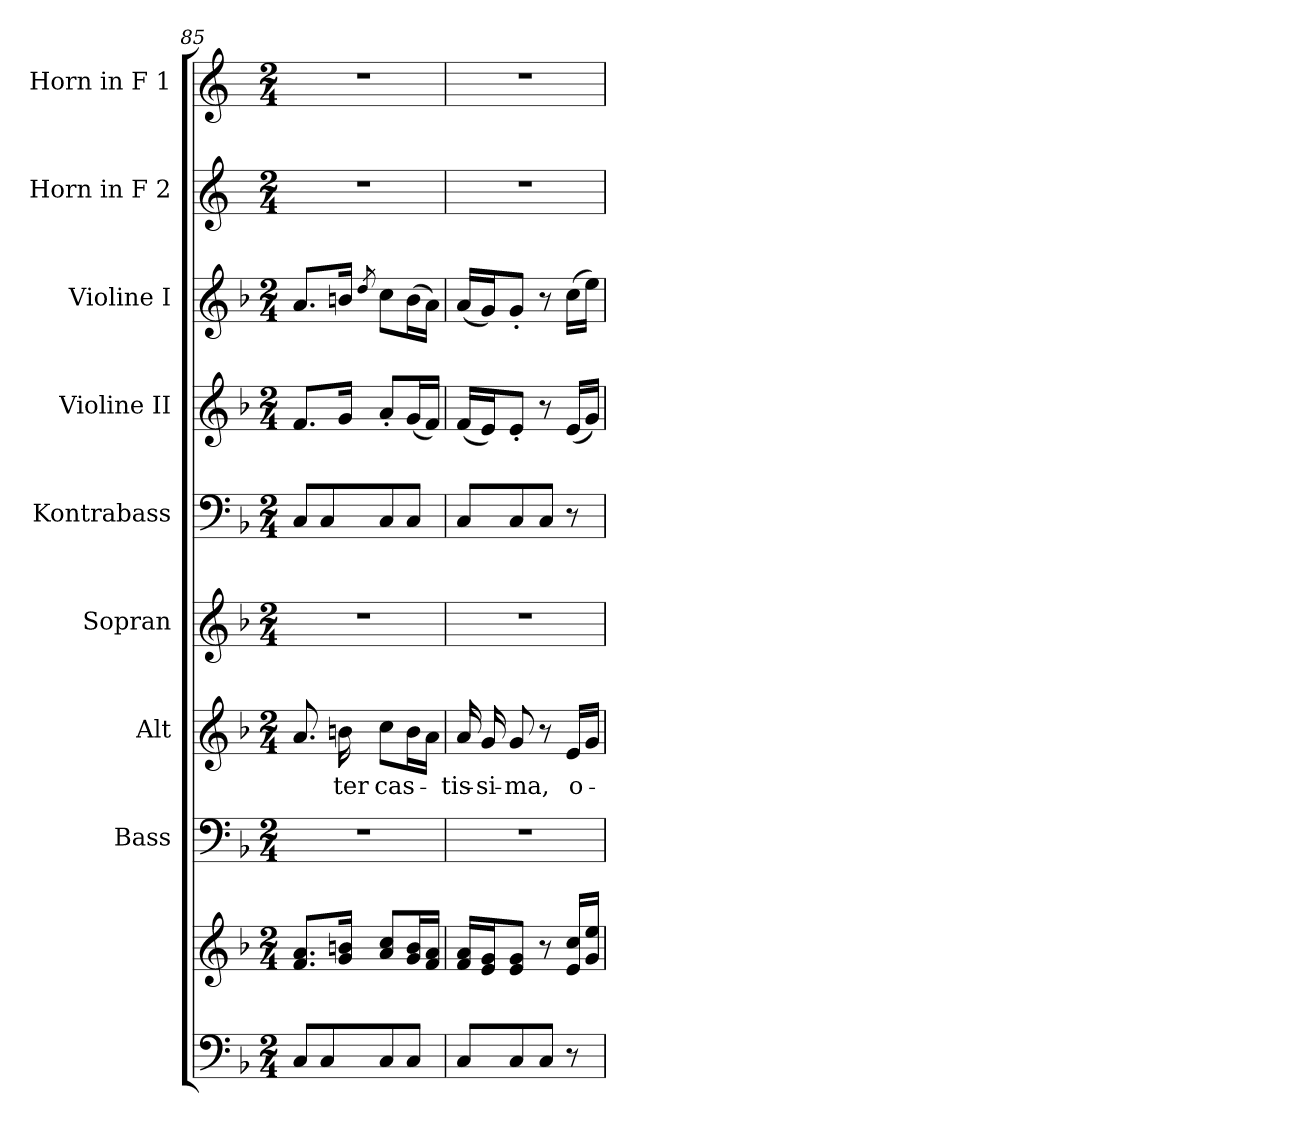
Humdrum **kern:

**kern	**kern	**kern	**kern	**text	**kern	**kern	**kern	**kern	**kern	**kern
*part9	*part9	*part8	*part7	*part7	*part6	*part5	*part4	*part3	*part2	*part1
*staff10	*staff9	*staff8	*staff7	*staff7	*staff6	*staff5	*staff4	*staff3	*staff2	*staff1
*	*	*I"Bass	*I"Alt	*	*I"Sopran	*I"Kontrabass	*I"Violine II	*I"Violine I	*I"Horn in F 2	*I"Horn in F 1
*	*	*I'B.	*I'A.	*	*I'S.	*I'Kb.	*I'Vl. II	*I'Vl. I	*I'Hrn. 2	*I'Hrn. 1
*clefF4	*clefG2	*clefF4	*clefG2	*	*clefG2	*clefF4	*clefG2	*clefG2	*clefG2	*clefG2
*	*	*	*	*	*	*ITrd7c12	*	*	*ITrd4c7	*ITrd4c7
*k[b-]	*k[b-]	*k[b-]	*k[b-]	*	*k[b-]	*k[b-]	*k[b-]	*k[b-]	*k[b-]	*k[b-]
*F:	*F:	*F:	*F:	*	*F:	*F:	*F:	*F:	*F:	*F:
*M2/4	*M2/4	*M2/4	*M2/4	*	*M2/4	*M2/4	*M2/4	*M2/4	*M2/4	*M2/4
=85	=85	=85	=85	=85	=85	=85	=85	=85	=85	=85
8C/L	8.f/ 8.a/L	2r	8.a/	.	2r	8CC/L	8.f/L	8.a/L	2r	2r
8C/	.	.	.	.	.	8CC/	.	.	.	.
!	!	!	!	!LO:LY:b	!	!	!	!	!	!
.	16g/ 16bn/Jk	.	16bn\	-ter	.	.	16g/Jk	16bn/Jk	.	.
.	.	.	.	.	.	.	.	8qdd/	.	.
!	!	!	!	!LO:LY:b	!	!	!	!	!	!
8C/	8a/ 8cc/L	.	8cc\L	cas-	.	8CC/	8a'</L	8cc\L	.	.
8C/J	16g/ 16b/L	.	16b\L	.	.	8CC/J	(<16g/L	(>16b\L	.	.
.	16f/ 16a/JJ	.	16a\JJ	.	.	.	16f/JJ)	16a\JJ)	.	.
=86	=86	=86	=86	=86	=86	=86	=86	=86	=86	=86
!	!	!	!	!LO:LY:b	!	!	!	!	!	!
8C/L	16f/ 16a/LL	2r	16a/	-tis-	2r	8CC/L	(<16f/LL	(<16a/LL	2r	2r
!	!	!	!	!LO:LY:b	!	!	!	!	!	!
.	16e/ 16g/J	.	16g/	-si-	.	.	16e/J)	16g/J)	.	.
!	!	!	!	!LO:LY:b	!	!	!	!	!	!
8C/	8e/ 8g/J	.	8g/	-ma,	.	8CC/	8e'</J	8g'</J	.	.
8C/J	8r	.	8r	.	.	8CC/J	8r	8r	.	.
!	!	!	!	!LO:LY:b	!	!	!	!	!	!
8r	16e/ 16cc/LL	.	16e/LL	o-	.	8r	(<16e/LL	(>16cc\LL	.	.
.	16g/ 16ee/JJ	.	16g/JJ	.	.	.	16g/JJ)	16ee\JJ)	.	.
=	=	=	=	=	=	=	=	=	=	=
*-	*-	*-	*-	*-	*-	*-	*-	*-	*-	*-
